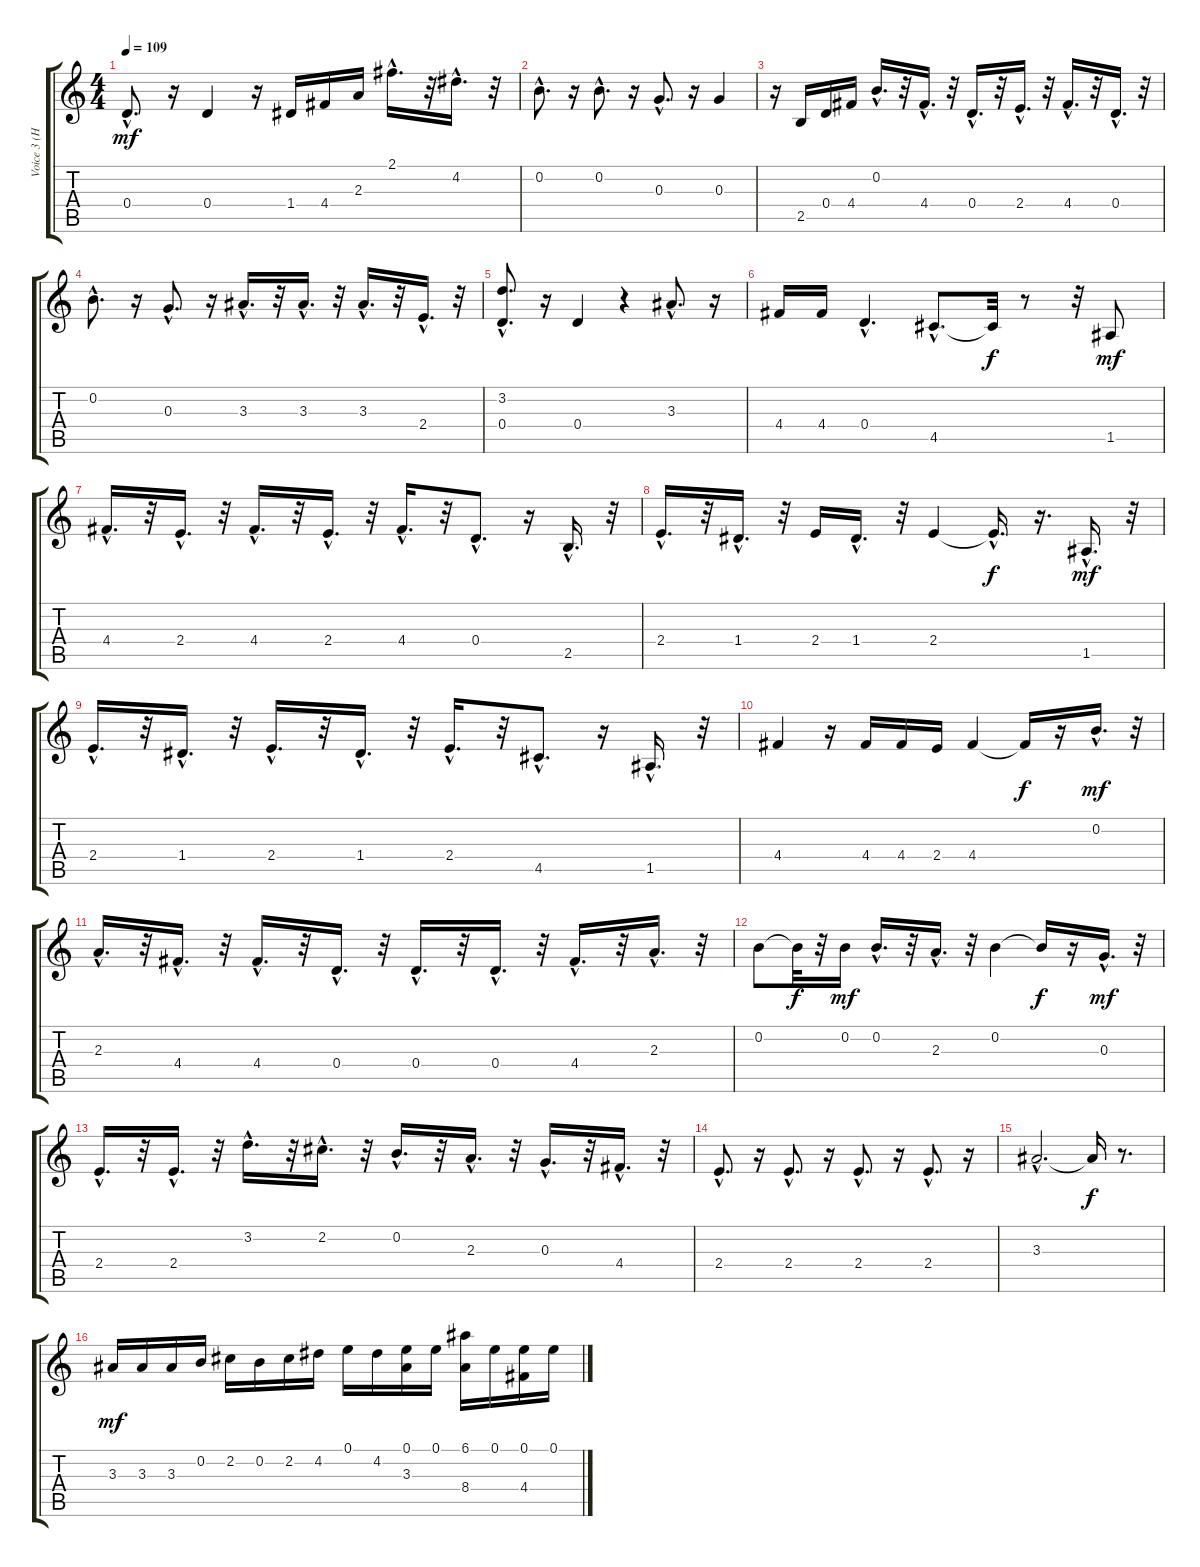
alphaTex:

\track ("Voice 3 (Harmony)  " "Voice 3 (H") {instrument electricguitarjazz}
\staff {score tabs}
\tuning (E4 B3 G3 D3 A2 E2) {hide}
\ts (4 4)
\tempo 109
\clef g2
\ks c
0.4{hac}.8{d dy mf} r.16 0.4.4 r.16 1.4.16 4.4.16 2.3.16 2.1{hac}.16{d} r.32 4.2{hac}.16{d} r.32 |
0.2{hac}.8{d} r.16 0.2{hac}.8{d} r.16 0.3{hac}.8{d} r.16 0.3.4 |
r.16 2.5.16 0.4.16 4.4.16 0.2{hac}.16{d} r.32 4.4{hac}.16{d} r.32 0.4{hac}.16{d} r.32 2.4{hac}.16{d} r.32 4.4{hac}.16{d} r.32 0.4{hac}.16{d} r.32 |
0.2{hac}.8{d} r.16 0.3{hac}.8{d} r.16 3.3{hac}.16{d} r.32 3.3{hac}.16{d} r.32 3.3{hac}.16{d} r.32 2.4{hac}.16{d} r.32 |
(3.2{hac} 0.4{hac}).8{d} r.16 0.4.4 r.4 3.3{hac}.8{d} r.16 |
4.4.16 4.4.16 0.4{hac}.4{d} 4.5{hac}.8{d} 4.5{t}.32{dy f} r.8 r.32 1.5.8{dy mf} |
4.4{hac}.16{d} r.32 2.4{hac}.16{d} r.32 4.4{hac}.16{d} r.32 2.4{hac}.16{d} r.32 4.4{hac}.16{d} r.32 0.4{hac}.8{d} r.16 2.5{hac}.16{d} r.32 |
2.4{hac}.16{d} r.32 1.4{hac}.16{d} r.32 2.4.16 1.4{hac}.16{d} r.32 2.4.4 2.4{hac t}.16{d dy f} r.16{d} 1.5{hac}.16{d dy mf} r.32 |
2.4{hac}.16{d} r.32 1.4{hac}.16{d} r.32 2.4{hac}.16{d} r.32 1.4{hac}.16{d} r.32 2.4{hac}.16{d} r.32 4.5{hac}.8{d} r.16 1.5{hac}.16{d} r.32 |
4.4.4 r.16 4.4.16 4.4.16 2.4.16 4.4.4 4.4{t}.16{dy f} r.16 0.2{hac}.16{d dy mf} r.32 |
2.3{hac}.16{d} r.32 4.4{hac}.16{d} r.32 4.4{hac}.16{d} r.32 0.4{hac}.16{d} r.32 0.4{hac}.16{d} r.32 0.4{hac}.16{d} r.32 4.4{hac}.16{d} r.32 2.3{hac}.16{d} r.32 |
0.2.8 0.2{t}.32{dy f} r.32 0.2.16{dy mf} 0.2{hac}.16{d} r.32 2.3{hac}.16{d} r.32 0.2.4 0.2{t}.16{dy f} r.16 0.3{hac}.16{d dy mf} r.32 |
2.4{hac}.16{d} r.32 2.4{hac}.16{d} r.32 3.2{hac}.16{d} r.32 2.2{hac}.16{d} r.32 0.2{hac}.16{d} r.32 2.3{hac}.16{d} r.32 0.3{hac}.16{d} r.32 4.4{hac}.16{d} r.32 |
2.4{hac}.8{d} r.16 2.4{hac}.8{d} r.16 2.4{hac}.8{d} r.16 2.4{hac}.8{d} r.16 |
3.3{hac}.2{d} 3.3{t}.16{dy f} r.8{d} |
3.3.16{dy mf} 3.3.16 3.3.16 0.2.16 2.2.16 0.2.16 2.2.16 4.2.16 0.1.16 4.2.16 (0.1 3.3).16 0.1.16 (6.1 8.4).16 0.1.16 (0.1 4.4).16 0.1.16
